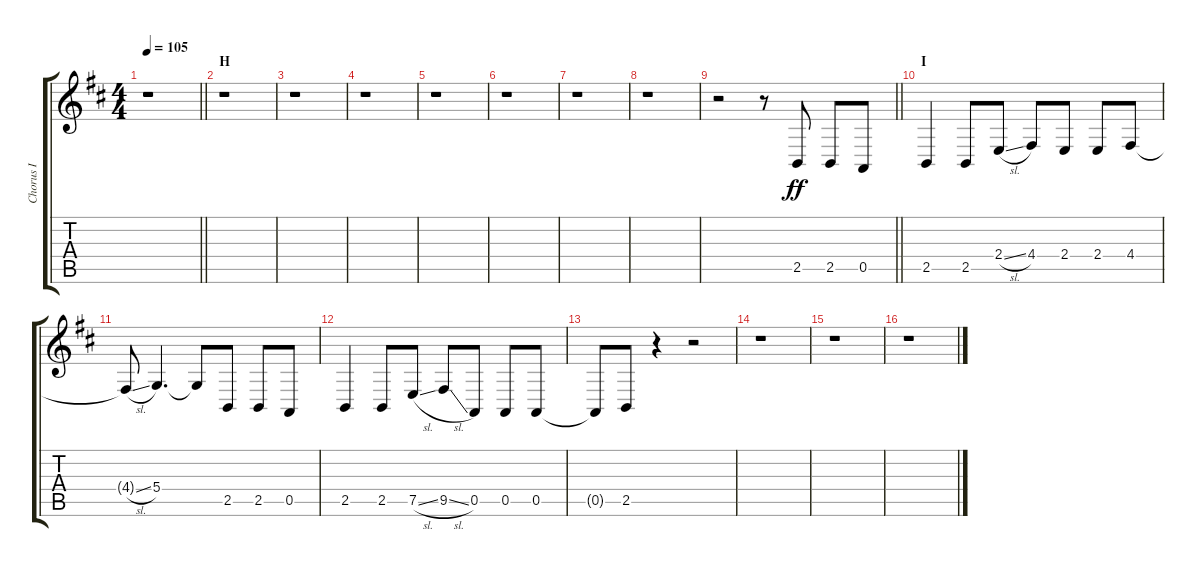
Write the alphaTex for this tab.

\track ("Chorus I" "Chorus I") {instrument voiceoohs}
\staff {score tabs}
\tuning (E4 B3 G3 D3 A2 E2) {hide}
\ts (4 4)
\tempo 105
\clef g2
\barLineRight lightlight
\ks d
r.1{dy ff} |
\section ("" "H")
r.1 |
r.1 |
r.1 |
r.1 |
r.1 |
r.1 |
r.1 |
\barLineRight lightlight
r.2 r.8 2.5.8 2.5.8 0.5.8 |
\section ("" "I")
2.5.4 2.5.8 2.4{sl}.8 4.4.8 2.4.8 2.4.8 4.4.8 |
4.4{sl t}.8 5.4.4{d} 5.4{t}.8 2.5.8 2.5.8 0.5.8 |
2.5.4 2.5.8 7.5{sl}.8 9.5{sl}.8 0.5.8 0.5.8 0.5.8 |
0.5{t}.8 2.5.8 r.4 r.2 |
r.1 |
r.1 |
r.1
